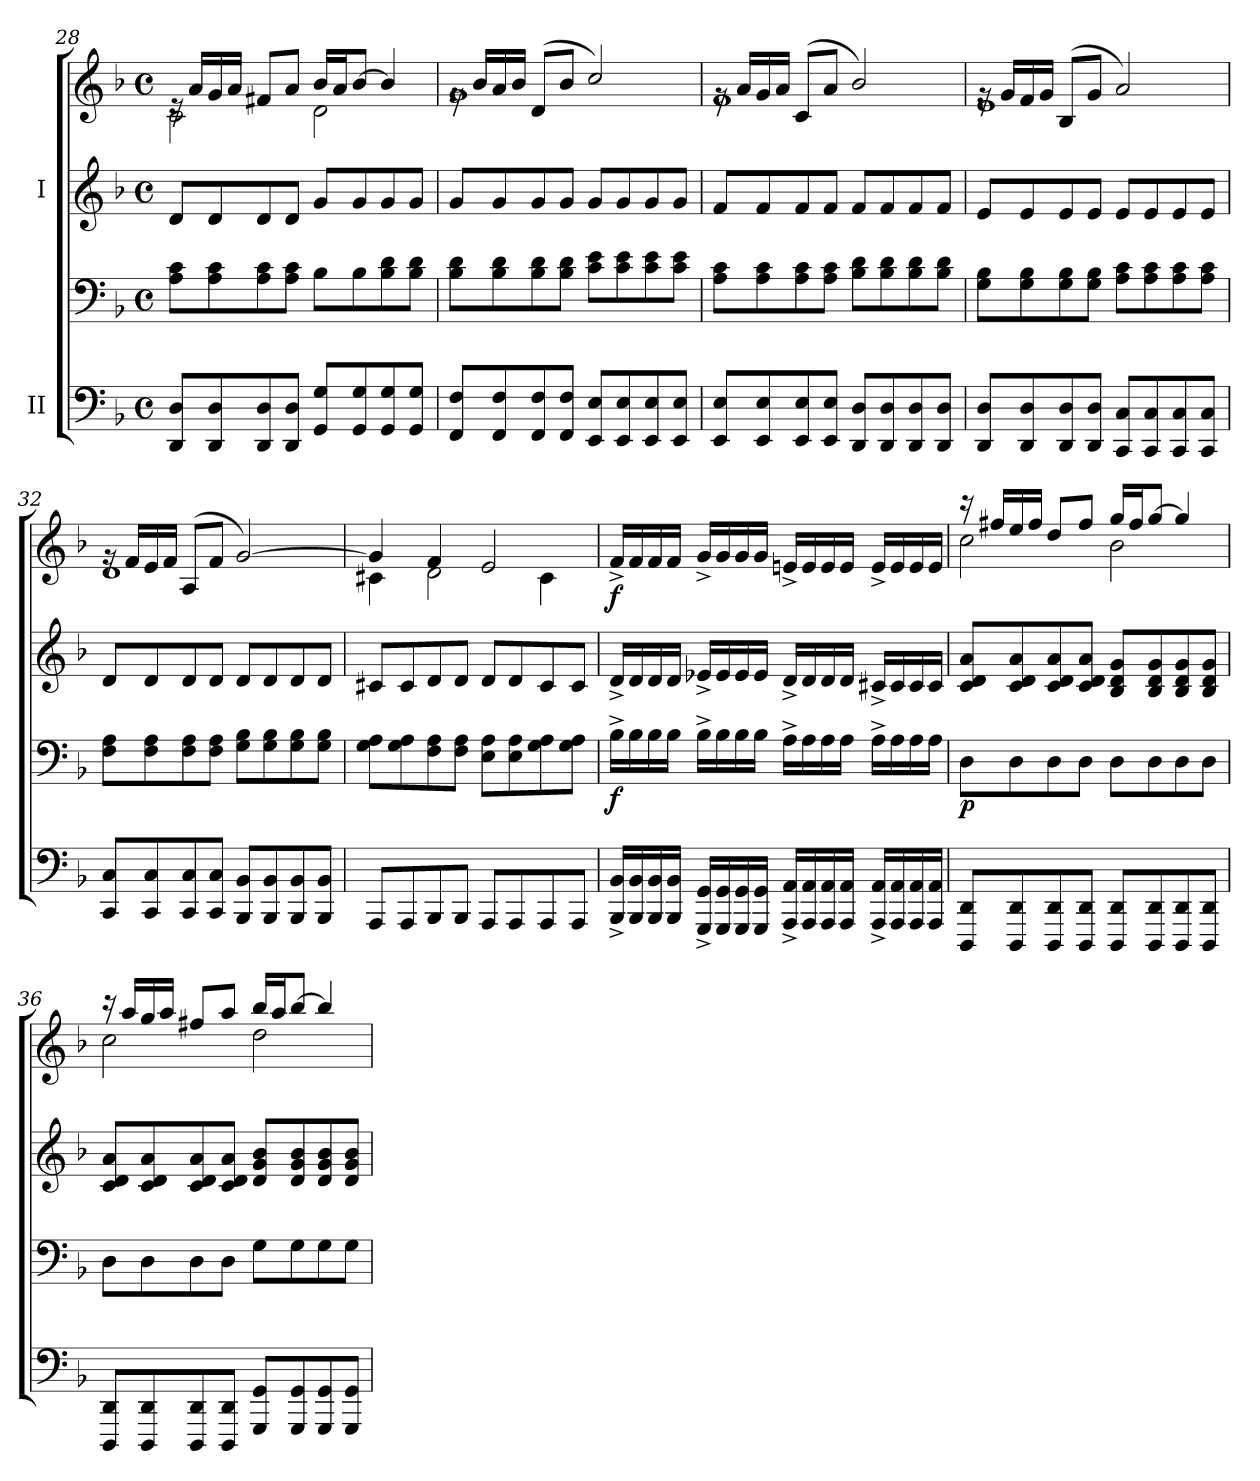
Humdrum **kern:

**kern	**kern	**dynam	**kern	**kern	**dynam
*part2	*part2	*part2	*part1	*part1	*part1
*staff4	*staff3	*staff3/4	*staff2	*staff1	*staff1/2
*I"II	*	*	*I"I	*	*
*clefF4	*clefF4	*	*clefG2	*clefG2	*
*k[b-]	*k[b-]	*	*k[b-]	*k[b-]	*
*M4/4	*M4/4	*	*M4/4	*M4/4	*
*met(c)	*met(c)	*	*met(c)	*met(c)	*
=28	=28	=28	=28	=28	=28
*	*	*	*	*^	*
8DD/ 8D/L	8A\ 8c\L	.	8d/L	16re	2c\	.
.	.	.	.	16a/LL	.	.
8DD/ 8D/	8A\ 8c\	.	8d/	16g/	.	.
.	.	.	.	16a/JJ	.	.
8DD/ 8D/	8A\ 8c\	.	8d/	8f#X/L	.	.
8DD/ 8D/J	8A\ 8c\J	.	8d/J	8a/J	.	.
8GG/ 8G/L	8B-\L	.	8g/L	16b-/LL	2d\	.
.	.	.	.	16a/J	.	.
8GG/ 8G/	8B-\	.	8g/	[8b-/J	.	.
8GG/ 8G/	8B-\ 8d\	.	8g/	4b-/]	.	.
8GG/ 8G/J	8B-\ 8d\J	.	8g/J	.	.	.
=29	=29	=29	=29	=29	=29	=29
8FF/ 8F/L	8B-\ 8d\L	.	8g/L	16rg	1g	.
.	.	.	.	16b-/LL	.	.
8FF/ 8F/	8B-\ 8d\	.	8g/	16a/	.	.
.	.	.	.	16b-/JJ	.	.
8FF/ 8F/	8B-\ 8d\	.	8g/	(8d/L	.	.
8FF/ 8F/J	8B-\ 8d\J	.	8g/J	8b-/J	.	.
8EE/ 8E/L	8c\ 8e\L	.	8g/L	2cc/)	.	.
8EE/ 8E/	8c\ 8e\	.	8g/	.	.	.
8EE/ 8E/	8c\ 8e\	.	8g/	.	.	.
8EE/ 8E/J	8c\ 8e\J	.	8g/J	.	.	.
=30	=30	=30	=30	=30	=30	=30
8EE/ 8E/L	8A\ 8c\L	.	8f/L	16rg	1f	.
.	.	.	.	16a/LL	.	.
8EE/ 8E/	8A\ 8c\	.	8f/	16g/	.	.
.	.	.	.	16a/JJ	.	.
8EE/ 8E/	8A\ 8c\	.	8f/	(8c/L	.	.
8EE/ 8E/J	8A\ 8c\J	.	8f/J	8a/J	.	.
8DD/ 8D/L	8B-\ 8d\L	.	8f/L	2b-/)	.	.
8DD/ 8D/	8B-\ 8d\	.	8f/	.	.	.
8DD/ 8D/	8B-\ 8d\	.	8f/	.	.	.
8DD/ 8D/J	8B-\ 8d\J	.	8f/J	.	.	.
!!LO:LB:g=z	!!
=31	=31	=31	=31	=31	=31	=31
8DD/ 8D/L	8G\ 8B-\L	.	8e/L	16rg	1e	.
.	.	.	.	16g/LL	.	.
8DD/ 8D/	8G\ 8B-\	.	8e/	16f/	.	.
.	.	.	.	16g/JJ	.	.
8DD/ 8D/	8G\ 8B-\	.	8e/	(8B-/L	.	.
8DD/ 8D/J	8G\ 8B-\J	.	8e/J	8g/J	.	.
8CC/ 8C/L	8A\ 8c\L	.	8e/L	2a/)	.	.
8CC/ 8C/	8A\ 8c\	.	8e/	.	.	.
8CC/ 8C/	8A\ 8c\	.	8e/	.	.	.
8CC/ 8C/J	8A\ 8c\J	.	8e/J	.	.	.
=32	=32	=32	=32	=32	=32	=32
8CC/ 8C/L	8F\ 8A\L	.	8d/L	16rg	1d	.
.	.	.	.	16f/LL	.	.
8CC/ 8C/	8F\ 8A\	.	8d/	16e/	.	.
.	.	.	.	16f/JJ	.	.
8CC/ 8C/	8F\ 8A\	.	8d/	(8A/L	.	.
8CC/ 8C/J	8F\ 8A\J	.	8d/J	8f/J	.	.
8BBB-/ 8BB-/L	8G\ 8B-\L	.	8d/L	[2g/)	.	.
8BBB-/ 8BB-/	8G\ 8B-\	.	8d/	.	.	.
8BBB-/ 8BB-/	8G\ 8B-\	.	8d/	.	.	.
8BBB-/ 8BB-/J	8G\ 8B-\J	.	8d/J	.	.	.
=33	=33	=33	=33	=33	=33	=33
8AAA/L	8G\ 8A\L	.	8c#X/L	4g/]	4c#X\	.
8AAA/	8G\ 8A\	.	8c#/	.	.	.
8BBB-/	8F\ 8A\	.	8d/	4f/	2d\	.
8BBB-/J	8F\ 8A\J	.	8d/J	.	.	.
8AAA/L	8E\ 8A\L	.	8d/L	2e/	.	.
8AAA/	8E\ 8A\	.	8d/	.	.	.
8AAA/	8G\ 8A\	.	8c#/	.	4c#\	.
8AAA/J	8G\ 8A\J	.	8c#/J	.	.	.
*	*	*	*	*v	*v	*
!!LO:LB:g=z
=34	=34	=34	=34	=34	=34
!	!	!LO:DY:b	!	!	!LO:DY:b
16BBB-/^ 16BB-/^LL	16B-^\LL	f	16d^/LL	16f^/LL	f
16BBB-/ 16BB-/	16B-\	.	16d/	16f/	.
16BBB-/ 16BB-/	16B-\	.	16d/	16f/	.
16BBB-/ 16BB-/JJ	16B-\JJ	.	16d/JJ	16f/JJ	.
16GGG/^ 16GG/^LL	16B-^\LL	.	16e-X^/LL	16g^/LL	.
16GGG/ 16GG/	16B-\	.	16e-/	16g/	.
16GGG/ 16GG/	16B-\	.	16e-/	16g/	.
16GGG/ 16GG/JJ	16B-\JJ	.	16e-/JJ	16g/JJ	.
16AAA/^ 16AA/^LL	16A^\LL	.	16d^/LL	16en^/LL	.
16AAA/ 16AA/	16A\	.	16d/	16e/	.
16AAA/ 16AA/	16A\	.	16d/	16e/	.
16AAA/ 16AA/JJ	16A\JJ	.	16d/JJ	16e/JJ	.
16AAA/^ 16AA/^LL	16A^\LL	.	16c#X^/LL	16e^/LL	.
16AAA/ 16AA/	16A\	.	16c#/	16e/	.
16AAA/ 16AA/	16A\	.	16c#/	16e/	.
16AAA/ 16AA/JJ	16A\JJ	.	16c#/JJ	16e/JJ	.
=35	=35	=35	=35	=35	=35
*	*	*	*	*^	*
!	!	!LO:DY:b	!	!	!	!LO:DY:b=2
!	!	!	!	!	!	!LO:DY:n=1:b
8DDD/ 8DD/L	8D\L	p	8c/ 8d/ 8a/L	16r	2cc\	p mf
.	.	.	.	16ff#X/LL	.	.
8DDD/ 8DD/	8D\	.	8c/ 8d/ 8a/	16ee/	.	.
.	.	.	.	16ff#/JJ	.	.
8DDD/ 8DD/	8D\	.	8c/ 8d/ 8a/	8dd/L	.	.
8DDD/ 8DD/J	8D\J	.	8c/ 8d/ 8a/J	8ff#/J	.	.
8DDD/ 8DD/L	8D\L	.	8B-/ 8d/ 8g/L	16gg/LL	2b-\	.
.	.	.	.	16ff#/J	.	.
8DDD/ 8DD/	8D\	.	8B-/ 8d/ 8g/	[8gg/J	.	.
8DDD/ 8DD/	8D\	.	8B-/ 8d/ 8g/	4gg/]	.	.
8DDD/ 8DD/J	8D\J	.	8B-/ 8d/ 8g/J	.	.	.
=36	=36	=36	=36	=36	=36	=36
8DDD/ 8DD/L	8D\L	.	8c/ 8d/ 8a/L	16r	2cc\	.
.	.	.	.	16aa/LL	.	.
8DDD/ 8DD/	8D\	.	8c/ 8d/ 8a/	16gg/	.	.
.	.	.	.	16aa/JJ	.	.
8DDD/ 8DD/	8D\	.	8c/ 8d/ 8a/	8ff#X/L	.	.
8DDD/ 8DD/J	8D\J	.	8c/ 8d/ 8a/J	8aa/J	.	.
8GGG/ 8GG/L	8G\L	.	8d/ 8g/ 8b-/L	16bb-/LL	2dd\	.
.	.	.	.	16aa/J	.	.
8GGG/ 8GG/	8G\	.	8d/ 8g/ 8b-/	[8bb-/J	.	.
8GGG/ 8GG/	8G\	.	8d/ 8g/ 8b-/	4bb-/]	.	.
8GGG/ 8GG/J	8G\J	.	8d/ 8g/ 8b-/J	.	.	.
*	*	*	*	*v	*v	*
=	=	=	=	=	=
*-	*-	*-	*-	*-	*-
